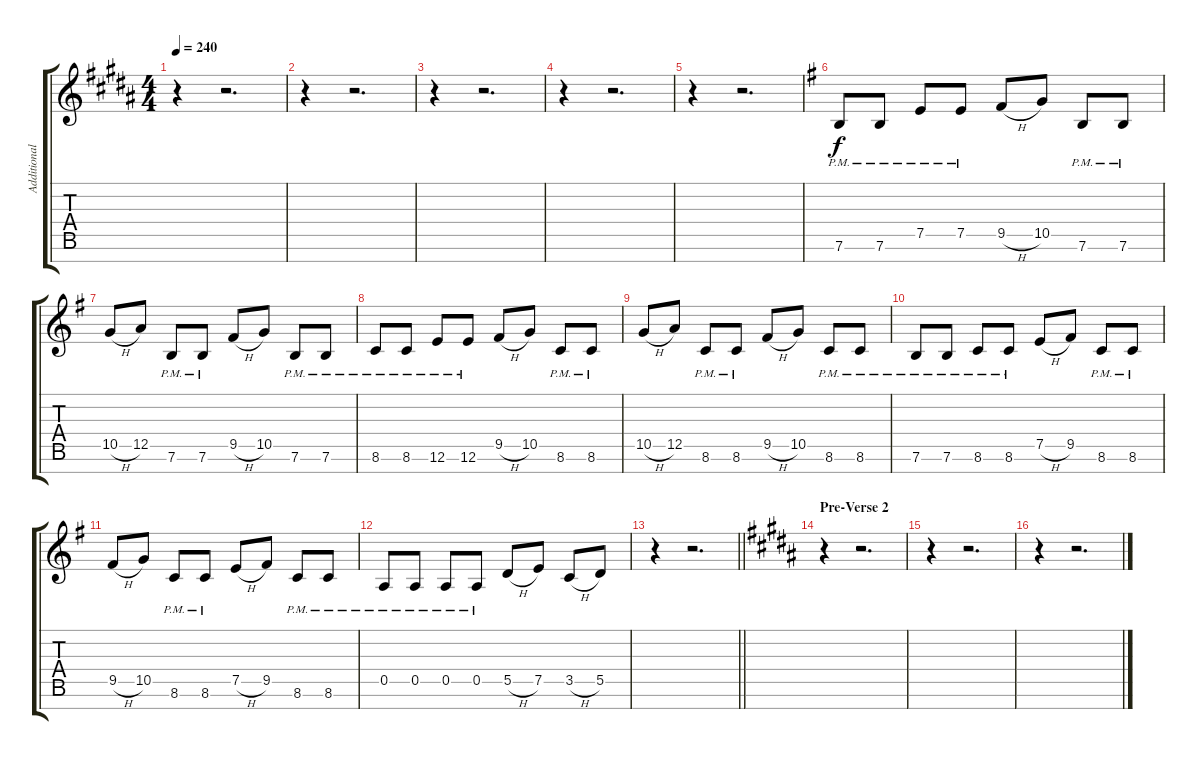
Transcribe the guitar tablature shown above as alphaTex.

\track ("Additional Harmonies" "Additional") {instrument distortionguitar}
\staff {score tabs}
\tuning (E4 B3 G3 D3 A2 E2 B1) {hide}
\ts (4 4)
\tempo 240
\clef g2
\ks b
r.4{dy f} r.2{d} |
r.4 r.2{d} |
r.4 r.2{d} |
r.4 r.2{d} |
r.4 r.2{d} |
\ks eminor
7.6{pm}.8 7.6{pm}.8 7.5{pm}.8 7.5{pm}.8 9.5{h}.8 10.5.8 7.6{pm}.8 7.6{pm}.8 |
10.5{h}.8 12.5.8 7.6{pm}.8 7.6{pm}.8 9.5{h}.8 10.5.8 7.6{pm}.8 7.6{pm}.8 |
8.6{pm}.8 8.6{pm}.8 12.6{pm}.8 12.6{pm}.8 9.5{h}.8 10.5.8 8.6{pm}.8 8.6{pm}.8 |
10.5{h}.8 12.5.8 8.6{pm}.8 8.6{pm}.8 9.5{h}.8 10.5.8 8.6{pm}.8 8.6{pm}.8 |
7.6{pm}.8 7.6{pm}.8 8.6{pm}.8 8.6{pm}.8 7.5{h}.8 9.5.8 8.6{pm}.8 8.6{pm}.8 |
9.5{h}.8 10.5.8 8.6{pm}.8 8.6{pm}.8 7.5{h}.8 9.5.8 8.6{pm}.8 8.6{pm}.8 |
0.5{pm}.8 0.5{pm}.8 0.5{pm}.8 0.5{pm}.8 5.5{h}.8 7.5.8 3.5{h}.8 5.5.8 |
\barLineRight lightlight
r.4 r.2{d} |
\section ("" "Pre-Verse 2")
\ks b
r.4 r.2{d} |
r.4 r.2{d} |
r.4 r.2{d}
